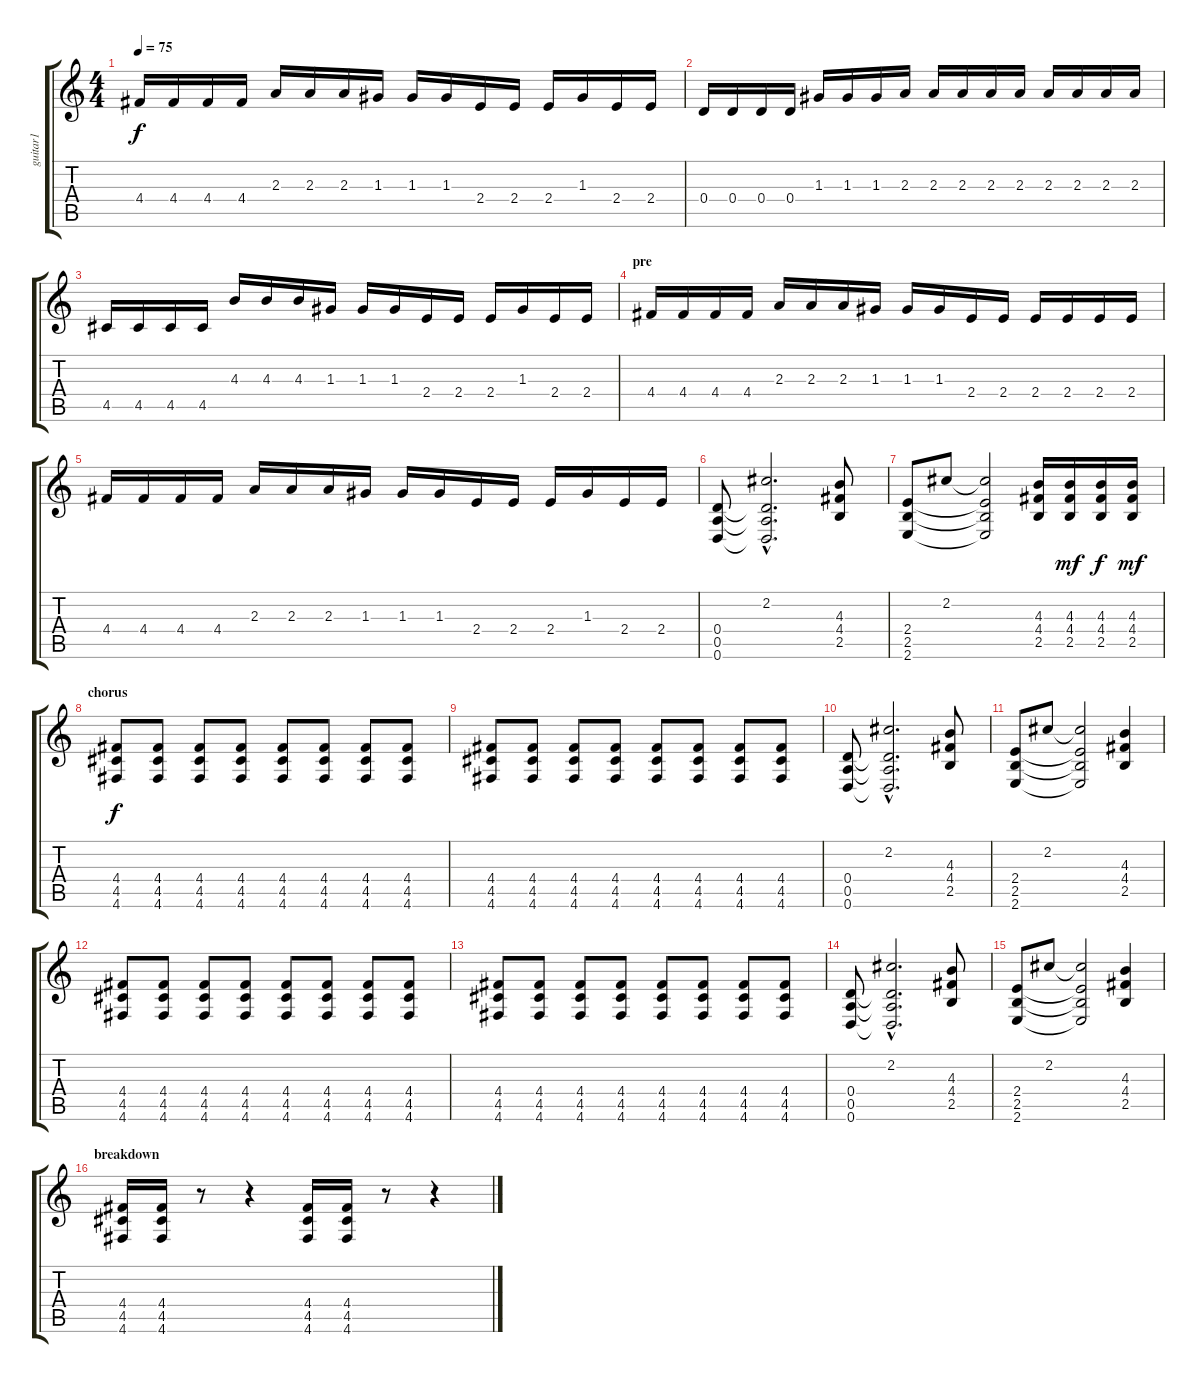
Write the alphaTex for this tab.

\track ("guitar1" "guitar1") {instrument distortionguitar}
\staff {score tabs}
\tuning (E4 B3 G3 D3 A2 D2) {hide}
\ts (4 4)
\tempo 75
\clef g2
\ks c
4.4.16{dy f} 4.4.16 4.4.16 4.4.16 2.3.16 2.3.16 2.3.16 1.3.16 1.3.16 1.3.16 2.4.16 2.4.16 2.4.16 1.3.16 2.4.16 2.4.16 |
0.4.16 0.4.16 0.4.16 0.4.16 1.3.16 1.3.16 1.3.16 2.3.16 2.3.16 2.3.16 2.3.16 2.3.16 2.3.16 2.3.16 2.3.16 2.3.16 |
4.5.16 4.5.16 4.5.16 4.5.16 4.3.16 4.3.16 4.3.16 1.3.16 1.3.16 1.3.16 2.4.16 2.4.16 2.4.16 1.3.16 2.4.16 2.4.16 |
\section ("" "pre")
4.4.16 4.4.16 4.4.16 4.4.16 2.3.16 2.3.16 2.3.16 1.3.16 1.3.16 1.3.16 2.4.16 2.4.16 2.4.16 2.4.16 2.4.16 2.4.16 |
4.4.16 4.4.16 4.4.16 4.4.16 2.3.16 2.3.16 2.3.16 1.3.16 1.3.16 1.3.16 2.4.16 2.4.16 2.4.16 1.3.16 2.4.16 2.4.16 |
(0.4 0.5 0.6).8 (2.2{hac} 0.4{hac t} 0.5{hac t} 0.6{hac t}).2{d} (4.3 4.4 2.5).8 |
(2.4 2.5 2.6).8 2.2.8 (2.2{t} 2.4{t} 2.5{t} 2.6{t}).2 (4.3 4.4 2.5).16 (4.3 4.4 2.5).16{dy mf} (4.3 4.4 2.5).16{dy f} (4.3 4.4 2.5).16{dy mf} |
\section ("" "chorus")
(4.4 4.5 4.6).8{dy f} (4.4 4.5 4.6).8 (4.4 4.5 4.6).8 (4.4 4.5 4.6).8 (4.4 4.5 4.6).8 (4.4 4.5 4.6).8 (4.4 4.5 4.6).8 (4.4 4.5 4.6).8 |
(4.4 4.5 4.6).8 (4.4 4.5 4.6).8 (4.4 4.5 4.6).8 (4.4 4.5 4.6).8 (4.4 4.5 4.6).8 (4.4 4.5 4.6).8 (4.4 4.5 4.6).8 (4.4 4.5 4.6).8 |
(0.4 0.5 0.6).8 (2.2{hac} 0.4{hac t} 0.5{hac t} 0.6{hac t}).2{d} (4.3 4.4 2.5).8 |
(2.4 2.5 2.6).8 2.2.8 (2.2{t} 2.4{t} 2.5{t} 2.6{t}).2 (4.3 4.4 2.5).4 |
(4.4 4.5 4.6).8 (4.4 4.5 4.6).8 (4.4 4.5 4.6).8 (4.4 4.5 4.6).8 (4.4 4.5 4.6).8 (4.4 4.5 4.6).8 (4.4 4.5 4.6).8 (4.4 4.5 4.6).8 |
(4.4 4.5 4.6).8 (4.4 4.5 4.6).8 (4.4 4.5 4.6).8 (4.4 4.5 4.6).8 (4.4 4.5 4.6).8 (4.4 4.5 4.6).8 (4.4 4.5 4.6).8 (4.4 4.5 4.6).8 |
(0.4 0.5 0.6).8 (2.2{hac} 0.4{hac t} 0.5{hac t} 0.6{hac t}).2{d} (4.3 4.4 2.5).8 |
(2.4 2.5 2.6).8 2.2.8 (2.2{t} 2.4{t} 2.5{t} 2.6{t}).2 (4.3 4.4 2.5).4 |
\section ("" "breakdown")
(4.4 4.5 4.6).16 (4.4 4.5 4.6).16 r.8 r.4 (4.4 4.5 4.6).16 (4.4 4.5 4.6).16 r.8 r.4
